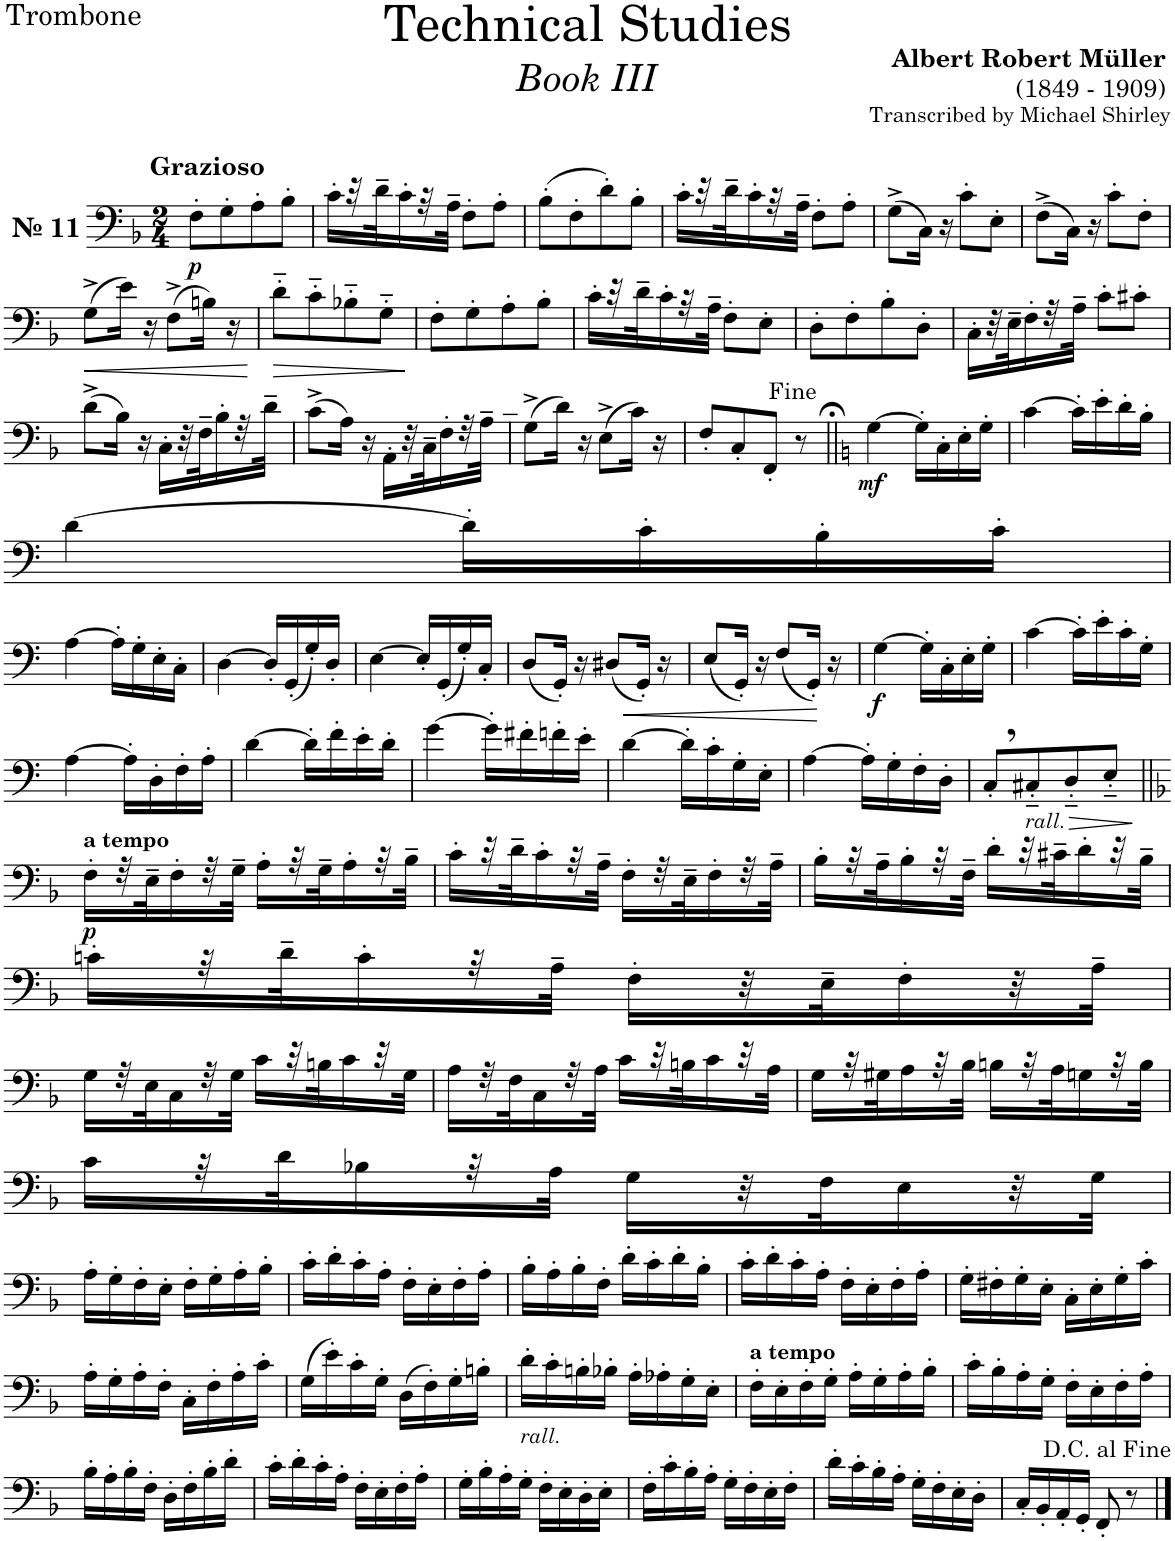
**kern	**dynam
*part1	*part1
*staff1	*staff1
*I"Trombone	*
*I'Tbn.	*
*clefF4	*
*k[b-]	*
*M2/4	*
=1	=1
!LO:TX:a:B:t=№ 11	!
!LO:TX:a:B:t=Grazioso	!
!	!LO:DY:b
8F'\L	p
8G'\	.
8A'\	.
8B-'\J	.
=2	=2
16c'\LL	.
32r	.
32d~\J	.
16c'\	.
32r	.
32A~\JJJ	.
8F'\L	.
8A'\J	.
=3	=3
(8B-'\L	.
8F'\	.
8d'\)	.
8B-'\J	.
=4	=4
16c'\LL	.
32r	.
32d~\J	.
16c'\	.
32r	.
32A~\JJJ	.
8F'\L	.
8A'\J	.
=5	=5
(8G^\L	.
16C\Jk)	.
16r	.
8c'\L	.
8E'\J	.
=6	=6
(8F^\L	.
16C\Jk)	.
16r	.
8c'\L	.
8F'\J	.
!!LO:LB:g=z
=7	=7
!	!LO:HP:b
(8G^\L	<
16e\Jk)	.
16r	.
(8F^\L	.
16Bn\Jk)	.
16r	.
.	[
=8	=8
!	!LO:HP:b
8d'~\L	>
8c'~\	.
8B-X'~\	.
8G'~\J	.
.	]
=9	=9
8F'\L	.
8G'\	.
8A'\	.
8B-'\J	.
=10	=10
16c'\LL	.
32r	.
32d~\J	.
16c'\	.
32r	.
32A~\JJJ	.
8F'\L	.
8E'\J	.
=11	=11
8D'\L	.
8F'\	.
8B-'\	.
8D'\J	.
=12	=12
16C'\LL	.
32r	.
32E~\J	.
16F'\	.
32r	.
32A~\JJJ	.
8c'\L	.
8c#X'\J	.
!!LO:LB:g=z
=13	=13
(8d^\L	.
16B-\Jk)	.
16r	.
16C'\LL	.
32r	.
32F~\J	.
16B-'\	.
32r	.
32d~\JJJ	.
=14	=14
(8c^\L	.
16A\Jk)	.
16r	.
16AA'\LL	.
32r	.
32C~\J	.
16F'\	.
32r	.
32A~\JJJ	.
=15	=15
(8G^\L	.
16d\Jk)	.
16r	.
(8E^\L	.
16c\Jk)	.
16r	.
=16	=16
8F'/L	.
8C'/	.
8FF'/J	.
8r	.
=17||	=17||
*k[]	*
!	!LO:DY:b
[4G\	mf
16G'\LL]	.
16C'\	.
16E'\	.
16G'\JJ	.
=18	=18
[4c\	.
16c'\LL]	.
16e'\	.
16d'\	.
16B'\JJ	.
!!LO:LB:g=z
=19	=19
[4d\	.
16d'\LL]	.
16c'\	.
16B'\	.
16c'\JJ	.
!!LO:LB:g=z
=20	=20
[4A\	.
16A'\LL]	.
16G'\	.
16E'\	.
16C'\JJ	.
=21	=21
[4D\	.
16D'/LL]	.
(16GG'/	.
16G'/)	.
16D'/JJ	.
=22	=22
[4E\	.
16E'/LL]	.
(16GG'/	.
16G'/)	.
16C'/JJ	.
=23	=23
(8D/L	.
16GG'/Jk)	.
16r	.
!	!LO:HP:b
(8D#X/L	<
16GG'/Jk)	.
16r	.
=24	=24
(8E/L	.
16GG'/Jk)	.
16r	.
(8F/L	.
16GG'/Jk)	.
16r	[
=25	=25
!	!LO:DY:b
[4G\	f
16G'\LL]	.
16C'\	.
16E'\	.
16G'\JJ	.
=26	=26
[4c\	.
16c'\LL]	.
16e'\	.
16c'\	.
16G'\JJ	.
!!LO:LB:g=z
=27	=27
[4A\	.
16A'\LL]	.
16D'\	.
16F'\	.
16A'\JJ	.
=28	=28
[4d\	.
16d'\LL]	.
16f'\	.
16e'\	.
16d'\JJ	.
=29	=29
[4g\	.
16g'\LL]	.
16f#X'\	.
16fn'\	.
16e'\JJ	.
=30	=30
[4d\	.
16d'\LL]	.
16c'\	.
16G'\	.
16E'\JJ	.
=31	=31
[4A\	.
16A'\LL]	.
16G'\	.
16F'\	.
16D'\JJ	.
=32	=32
8C',/L	.
!LO:TX:b:i:t=rall.	!
!	!LO:HP:b
8C#X'~/	>
8D'~/	.
8E'~/J	.
.	]
!!LO:LB:g=z
=33||	=33||
*k[b-]	*
!LO:TX:a:B:t=a tempo	!
!	!LO:DY:b
16F'\LL	p
32r	.
32E~\J	.
16F'\	.
32r	.
32G~\JJJ	.
16A'\LL	.
32r	.
32G~\J	.
16A'\	.
32r	.
32B-~\JJJ	.
=34	=34
16c'\LL	.
32r	.
32d~\J	.
16c'\	.
32r	.
32A~\JJJ	.
16F'\LL	.
32r	.
32E~\J	.
16F'\	.
32r	.
32A~\JJJ	.
=35	=35
16B-'\LL	.
32r	.
32A~\J	.
16B-'\	.
32r	.
32F~\JJJ	.
16d'\LL	.
32r	.
32c#X~\J	.
16d'\	.
32r	.
32B-~\JJJ	.
!!LO:LB:g=z
=36	=36
16cn'\LL	.
32r	.
32d~\J	.
16c'\	.
32r	.
32A~\JJJ	.
16F'\LL	.
32r	.
32E~\J	.
16F'\	.
32r	.
32A~\JJJ	.
!!LO:LB:g=z
=37	=37
16G\LL	.
32r	.
32E\J	.
16C\	.
32r	.
32G\JJJ	.
16c\LL	.
32r	.
32Bn\J	.
16c\	.
32r	.
32G\JJJ	.
=38	=38
16A\LL	.
32r	.
32F\J	.
16C\	.
32r	.
32A\JJJ	.
16c\LL	.
32r	.
32Bn\J	.
16c\	.
32r	.
32A\JJJ	.
=39	=39
16G\LL	.
32r	.
32G#X\J	.
16A\	.
32r	.
32B-\JJJ	.
16Bn\LL	.
32r	.
32A\J	.
16Gn\	.
32r	.
32B\JJJ	.
!!LO:LB:g=z
=40	=40
16c\LL	.
32r	.
32d\J	.
16B-X\	.
32r	.
32A\JJJ	.
16G\LL	.
32r	.
32F\J	.
16E\	.
32r	.
32G\JJJ	.
!!LO:LB:g=z
=41	=41
16A'\LL	.
16G'\	.
16F'\	.
16E'\JJ	.
16F'\LL	.
16G'\	.
16A'\	.
16B-'\JJ	.
=42	=42
16c'\LL	.
16d'\	.
16c'\	.
16A'\JJ	.
16F'\LL	.
16E'\	.
16F'\	.
16A'\JJ	.
=43	=43
16B-'\LL	.
16A'\	.
16B-'\	.
16F'\JJ	.
16d'\LL	.
16c'\	.
16d'\	.
16B-'\JJ	.
=44	=44
16c'\LL	.
16d'\	.
16c'\	.
16A'\JJ	.
16F'\LL	.
16E'\	.
16F'\	.
16A'\JJ	.
=45	=45
16G'\LL	.
16F#X'\	.
16G'\	.
16E'\JJ	.
16C'\LL	.
16E'\	.
16G'\	.
16c'\JJ	.
!!LO:LB:g=z
=46	=46
16A'\LL	.
16G'\	.
16A'\	.
16F'\JJ	.
16C'\LL	.
16F'\	.
16A'\	.
16c'\JJ	.
=47	=47
(16G\LL	.
16e'\)	.
16c'\	.
16G'\JJ	.
(16D\LL	.
16F'\)	.
16G'\	.
16Bn'\JJ	.
=48	=48
!LO:TX:b:i:t=rall.	!
16d'\LL	.
16c'\	.
16Bn'\	.
16B-X'\JJ	.
16A'\LL	.
16A-X'\	.
16G'\	.
16E'\JJ	.
=49	=49
!LO:TX:a:B:t=a tempo	!
16F'\LL	.
16E'\	.
16F'\	.
16G'\JJ	.
16A'\LL	.
16G'\	.
16A'\	.
16B-'\JJ	.
=50	=50
16c'\LL	.
16B-'\	.
16A'\	.
16G'\JJ	.
16F'\LL	.
16E'\	.
16F'\	.
16A'\JJ	.
!!LO:LB:g=z
=51	=51
16B-'\LL	.
16A'\	.
16B-'\	.
16F'\JJ	.
16D'\LL	.
16F'\	.
16B-'\	.
16d'\JJ	.
=52	=52
16c'\LL	.
16d'\	.
16c'\	.
16A'\JJ	.
16F'\LL	.
16E'\	.
16F'\	.
16A'\JJ	.
=53	=53
16G'\LL	.
16B-'\	.
16A'\	.
16G'\JJ	.
16F'\LL	.
16E'\	.
16D'\	.
16E'\JJ	.
=54	=54
16F'\LL	.
16c'\	.
16B-'\	.
16A'\JJ	.
16G'\LL	.
16F'\	.
16E'\	.
16F'\JJ	.
=55	=55
16d'\LL	.
16c'\	.
16B-'\	.
16A'\JJ	.
16G'\LL	.
16F'\	.
16E'\	.
16D'\JJ	.
=56	=56
16C'/LL	.
16BB-'/	.
16AA'/	.
16GG'/JJ	.
8FF'/	.
8r	.
==	==
*-	*-
